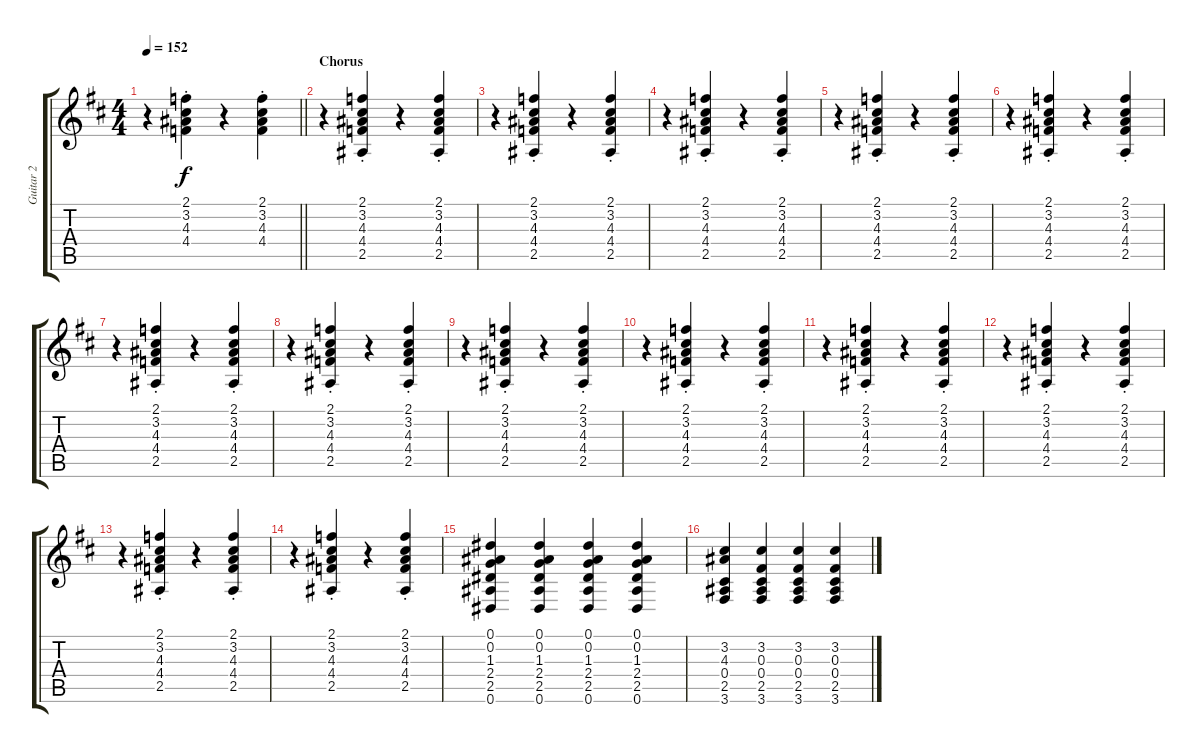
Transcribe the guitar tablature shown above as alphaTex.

\track ("Guitar 2" "Guitar 2") {instrument electricguitarclean}
\staff {score tabs}
\tuning (Eb4 Bb3 Gb3 Db3 Ab2 Eb2) {hide}
\ts (4 4)
\tempo 152
\clef g2
\barLineRight lightlight
\ks d
r.4{dy f} (2.1{st} 3.2{st} 4.3{st} 4.4{st}).4 r.4 (2.1{st} 3.2{st} 4.3{st} 4.4{st}).4 |
\section ("" "Chorus")
r.4 (2.1{st} 3.2{st} 4.3{st} 4.4{st} 2.5{st}).4 r.4 (2.1{st} 3.2{st} 4.3{st} 4.4{st} 2.5{st}).4 |
r.4 (2.1{st} 3.2{st} 4.3{st} 4.4{st} 2.5{st}).4 r.4 (2.1{st} 3.2{st} 4.3{st} 4.4{st} 2.5{st}).4 |
r.4 (2.1{st} 3.2{st} 4.3{st} 4.4{st} 2.5{st}).4 r.4 (2.1{st} 3.2{st} 4.3{st} 4.4{st} 2.5{st}).4 |
r.4 (2.1{st} 3.2{st} 4.3{st} 4.4{st} 2.5{st}).4 r.4 (2.1{st} 3.2{st} 4.3{st} 4.4{st} 2.5{st}).4 |
r.4 (2.1{st} 3.2{st} 4.3{st} 4.4{st} 2.5{st}).4 r.4 (2.1{st} 3.2{st} 4.3{st} 4.4{st} 2.5{st}).4 |
r.4 (2.1{st} 3.2{st} 4.3{st} 4.4{st} 2.5{st}).4 r.4 (2.1{st} 3.2{st} 4.3{st} 4.4{st} 2.5{st}).4 |
r.4 (2.1{st} 3.2{st} 4.3{st} 4.4{st} 2.5{st}).4 r.4 (2.1{st} 3.2{st} 4.3{st} 4.4{st} 2.5{st}).4 |
r.4 (2.1{st} 3.2{st} 4.3{st} 4.4{st} 2.5{st}).4 r.4 (2.1{st} 3.2{st} 4.3{st} 4.4{st} 2.5{st}).4 |
r.4 (2.1{st} 3.2{st} 4.3{st} 4.4{st} 2.5{st}).4 r.4 (2.1{st} 3.2{st} 4.3{st} 4.4{st} 2.5{st}).4 |
r.4 (2.1{st} 3.2{st} 4.3{st} 4.4{st} 2.5{st}).4 r.4 (2.1{st} 3.2{st} 4.3{st} 4.4{st} 2.5{st}).4 |
r.4 (2.1{st} 3.2{st} 4.3{st} 4.4{st} 2.5{st}).4 r.4 (2.1{st} 3.2{st} 4.3{st} 4.4{st} 2.5{st}).4 |
r.4 (2.1{st} 3.2{st} 4.3{st} 4.4{st} 2.5{st}).4 r.4 (2.1{st} 3.2{st} 4.3{st} 4.4{st} 2.5{st}).4 |
r.4 (2.1{st} 3.2{st} 4.3{st} 4.4{st} 2.5{st}).4 r.4 (2.1{st} 3.2{st} 4.3{st} 4.4{st} 2.5{st}).4 |
(0.1 0.2 1.3 2.4 2.5 0.6).4 (0.1 0.2 1.3 2.4 2.5 0.6).4 (0.1 0.2 1.3 2.4 2.5 0.6).4 (0.1 0.2 1.3 2.4 2.5 0.6).4 |
(3.2 4.3 0.4 2.5 3.6).4 (3.2 0.3 0.4 2.5 3.6).4 (3.2 0.3 0.4 2.5 3.6).4 (3.2 0.3 0.4 2.5 3.6).4
